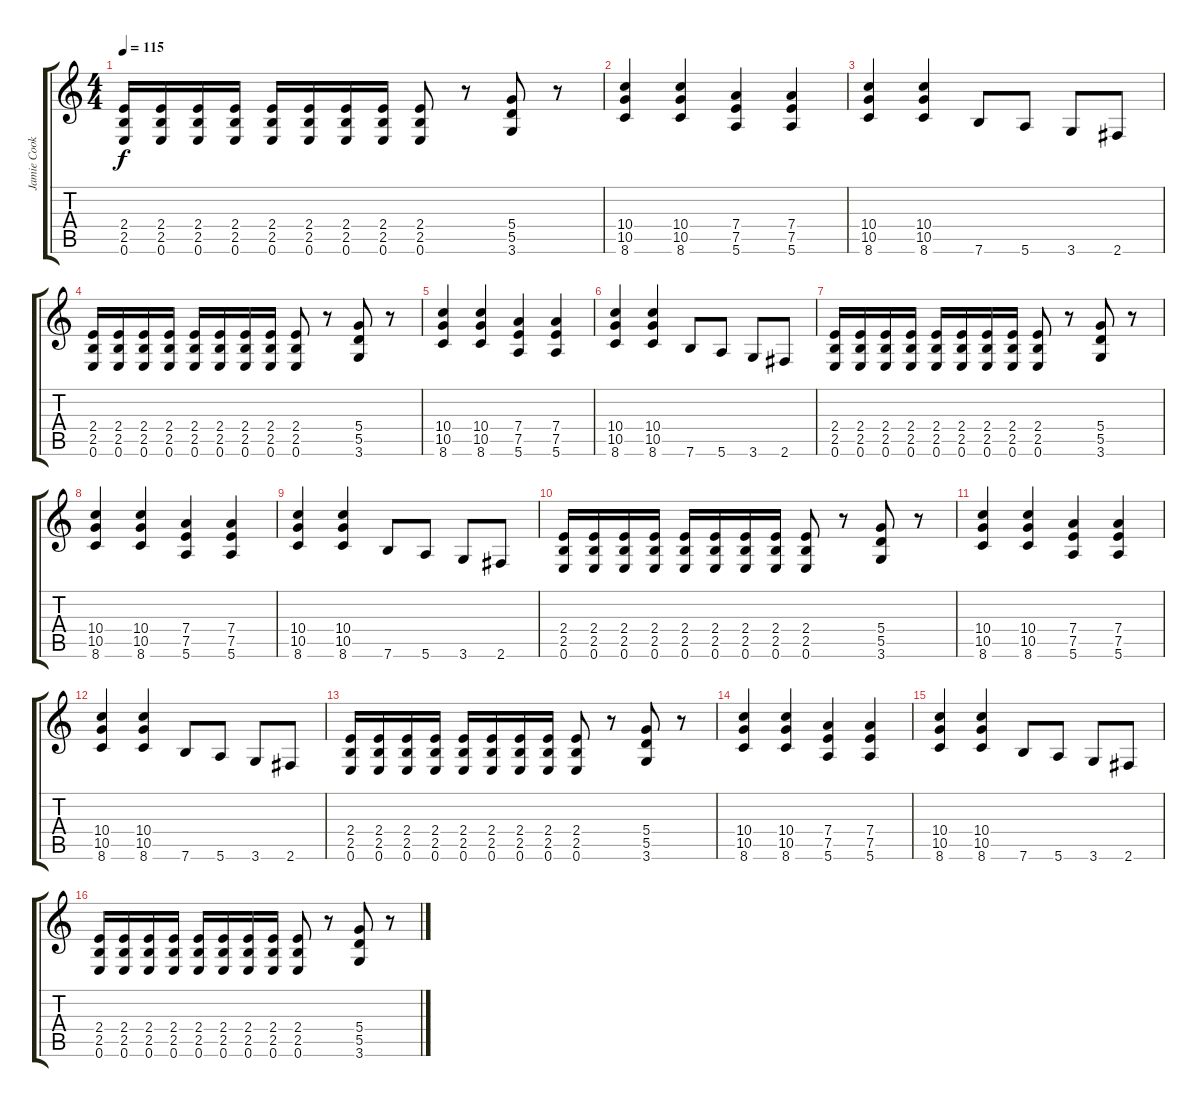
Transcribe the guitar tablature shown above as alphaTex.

\track ("Jamie Cook (Backup Guitar)" "Jamie Cook") {instrument distortionguitar}
\staff {score tabs}
\tuning (E4 B3 G3 D3 A2 E2) {hide}
\ts (4 4)
\tempo 115
\clef g2
\ks c
(2.4 2.5 0.6).16{dy f instrument distortionguitar} (2.4 2.5 0.6).16 (2.4 2.5 0.6).16 (2.4 2.5 0.6).16 (2.4 2.5 0.6).16 (2.4 2.5 0.6).16 (2.4 2.5 0.6).16 (2.4 2.5 0.6).16 (2.4 2.5 0.6).8 r.8 (5.4 5.5 3.6).8 r.8 |
(10.4 10.5 8.6).4 (10.4 10.5 8.6).4 (7.4 7.5 5.6).4 (7.4 7.5 5.6).4 |
(10.4 10.5 8.6).4 (10.4 10.5 8.6).4 7.6.8 5.6.8 3.6.8 2.6.8 |
(2.4 2.5 0.6).16{instrument distortionguitar} (2.4 2.5 0.6).16 (2.4 2.5 0.6).16 (2.4 2.5 0.6).16 (2.4 2.5 0.6).16 (2.4 2.5 0.6).16 (2.4 2.5 0.6).16 (2.4 2.5 0.6).16 (2.4 2.5 0.6).8 r.8 (5.4 5.5 3.6).8 r.8 |
(10.4 10.5 8.6).4 (10.4 10.5 8.6).4 (7.4 7.5 5.6).4 (7.4 7.5 5.6).4 |
(10.4 10.5 8.6).4 (10.4 10.5 8.6).4 7.6.8 5.6.8 3.6.8 2.6.8 |
(2.4 2.5 0.6).16{instrument distortionguitar} (2.4 2.5 0.6).16 (2.4 2.5 0.6).16 (2.4 2.5 0.6).16 (2.4 2.5 0.6).16 (2.4 2.5 0.6).16 (2.4 2.5 0.6).16 (2.4 2.5 0.6).16 (2.4 2.5 0.6).8 r.8 (5.4 5.5 3.6).8 r.8 |
(10.4 10.5 8.6).4 (10.4 10.5 8.6).4 (7.4 7.5 5.6).4 (7.4 7.5 5.6).4 |
(10.4 10.5 8.6).4 (10.4 10.5 8.6).4 7.6.8 5.6.8 3.6.8 2.6.8 |
(2.4 2.5 0.6).16{instrument distortionguitar} (2.4 2.5 0.6).16 (2.4 2.5 0.6).16 (2.4 2.5 0.6).16 (2.4 2.5 0.6).16 (2.4 2.5 0.6).16 (2.4 2.5 0.6).16 (2.4 2.5 0.6).16 (2.4 2.5 0.6).8 r.8 (5.4 5.5 3.6).8 r.8 |
(10.4 10.5 8.6).4 (10.4 10.5 8.6).4 (7.4 7.5 5.6).4 (7.4 7.5 5.6).4 |
(10.4 10.5 8.6).4 (10.4 10.5 8.6).4 7.6.8 5.6.8 3.6.8 2.6.8 |
(2.4 2.5 0.6).16{instrument distortionguitar} (2.4 2.5 0.6).16 (2.4 2.5 0.6).16 (2.4 2.5 0.6).16 (2.4 2.5 0.6).16 (2.4 2.5 0.6).16 (2.4 2.5 0.6).16 (2.4 2.5 0.6).16 (2.4 2.5 0.6).8 r.8 (5.4 5.5 3.6).8 r.8 |
(10.4 10.5 8.6).4 (10.4 10.5 8.6).4 (7.4 7.5 5.6).4 (7.4 7.5 5.6).4 |
(10.4 10.5 8.6).4 (10.4 10.5 8.6).4 7.6.8 5.6.8 3.6.8 2.6.8 |
(2.4 2.5 0.6).16{instrument distortionguitar} (2.4 2.5 0.6).16 (2.4 2.5 0.6).16 (2.4 2.5 0.6).16 (2.4 2.5 0.6).16 (2.4 2.5 0.6).16 (2.4 2.5 0.6).16 (2.4 2.5 0.6).16 (2.4 2.5 0.6).8 r.8 (5.4 5.5 3.6).8 r.8
